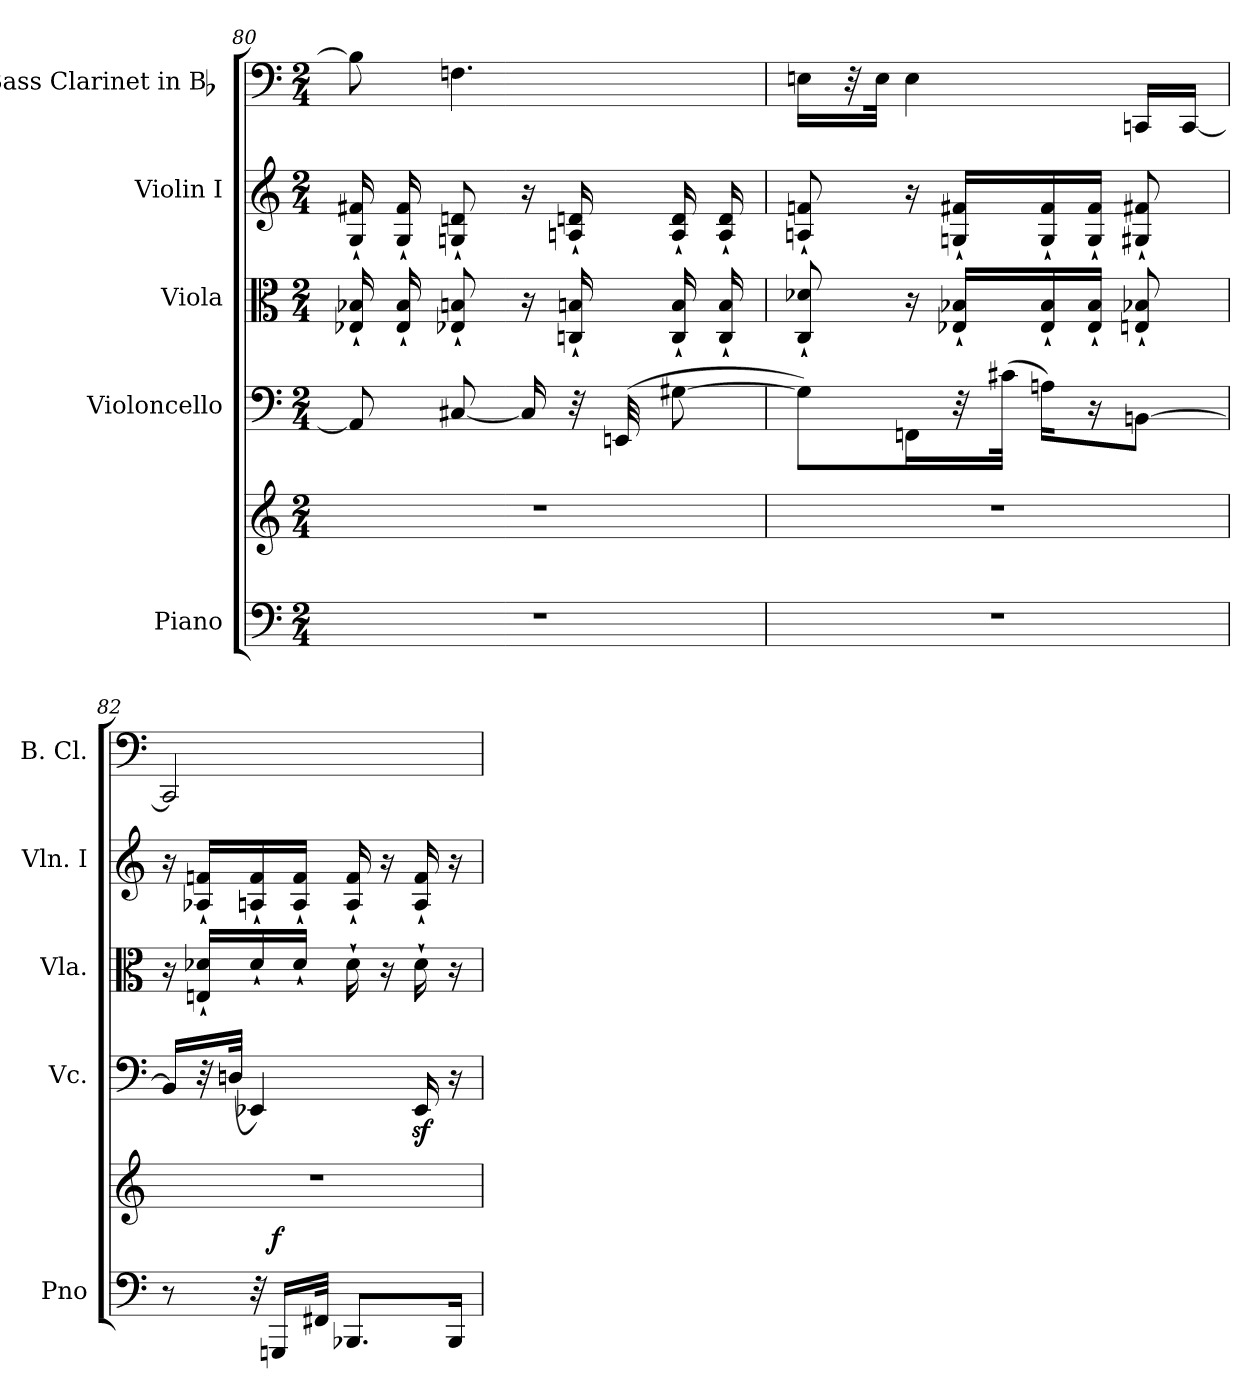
**kern	**kern	**dynam	**kern	**kern	**kern	**kern
*part5	*part5	*part5	*part4	*part3	*part2	*part1
*staff6	*staff5	*staff5/6	*staff4	*staff3	*staff2	*staff1
*I"Piano	*	*	*I"Violoncello	*I"Viola	*I"Violin I	*I"Bass Clarinet in Bb [C]
*I'Pno	*	*	*I'Vc.	*I'Vla.	*I'Vln. I	*I'B. Cl.
*clefF4	*clefG2	*	*clefF4	*clefC3	*clefG2	*clefF4
*k[]	*k[]	*	*k[]	*k[]	*k[]	*k[]
*C:	*C:	*	*C:	*C:	*C:	*C:
*M2/4	*M2/4	*	*M2/4	*M2/4	*M2/4	*M2/4
=80	=80	=80	=80	=80	=80	=80
2r	2r	.	8AA]	16E-X` 16B-X`	16G`> 16f#X`>	8B]
.	.	.	.	16E-` 16B-`	16G`> 16f#`>	.
.	.	.	[8C#X	8E-X` 8Bn`	8Gn`> 8dn`>	4.Fn
.	.	.	16C#]	16r	16r	.
.	.	.	32r	16Cn` 16Bn`	16An`> 16dn`>	.
.	.	.	(32EEn	.	.	.
.	.	.	[8G#X	16C` 16B`	16A`> 16d`>	.
.	.	.	.	16C` 16B`	16A`> 16d`>	.
=81	=81	=81	=81	=81	=81	=81
2r	2r	.	8G#L])	8C` 8d-X`	8An`> 8fn`>	16EnLL
.	.	.	.	.	.	32r
.	.	.	.	.	.	32EJJk
.	.	.	16FFnL	16r	16r	4E
.	.	.	32r	16E-X` 16B-X`LL	16Gn`> 16f#X`>LL	.
.	.	.	(32c#XJJk	.	.	.
.	.	.	16AnKL)	16E-` 16B-`	16G`> 16f#`>	.
.	.	.	16r	16E-` 16B-`JJ	16G`> 16f#`>JJ	.
.	.	.	[8BBnJ	8En` 8B-X`	8G#X`> 8f#X`>	16CCnLL
.	.	.	.	.	.	[16CCJJ
=82	=82	=82	=82	=82	=82	=82
8r	2r	.	16BBLL]	16r	16r	2CC]
.	.	.	32r	16En`< 16d-X`<LL	16A-X`> 16fn`>LL	.
.	.	.	(32DnJJk	.	.	.
32r	.	.	4EE-X)	16d-`<	16An`> 16f`>	.
16GGGnLL	.	f	.	.	.	.
.	.	.	.	16d-`<JJ	16A`> 16f`>JJ	.
32FF#XJJk	.	.	.	.	.	.
8.BBB-XL	.	.	.	16d-`	16A`> 16f`>	.
.	.	.	.	16r	16r	.
.	.	.	16EE-z	16d-`	16A`> 16f`>	.
16BBB-Jk	.	.	16r	16r	16r	.
=	=	=	=	=	=	=
*-	*-	*-	*-	*-	*-	*-
